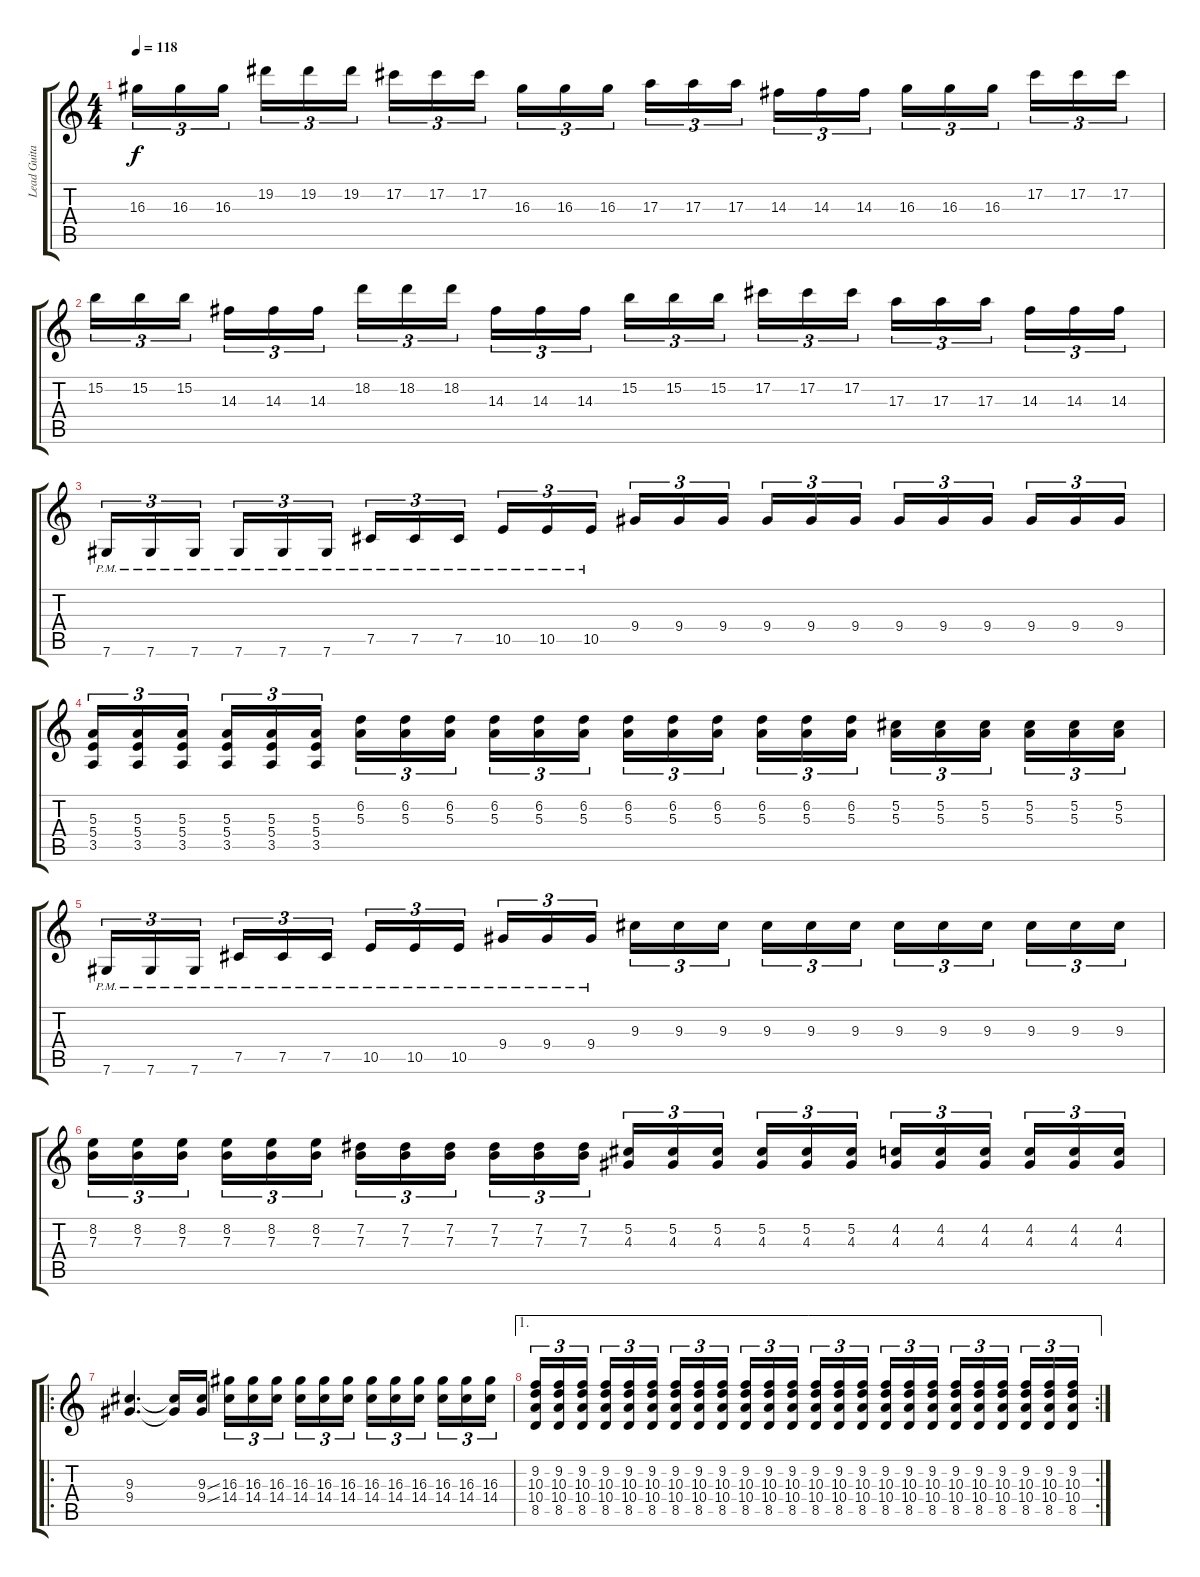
\track ("Lead Guitar" "Lead Guita") {instrument overdrivenguitar}
\staff {score tabs}
\tuning (Db4 Ab3 E3 B2 Gb2 Db2) {hide}
\ts (4 4)
\tempo 118
\clef g2
\ks c
16.3.16{tu (3 2) dy f} 16.3.16{tu (3 2)} 16.3.16{tu (3 2) beam splitsecondary} 19.2.16{tu (3 2)} 19.2.16{tu (3 2)} 19.2.16{tu (3 2)} 17.2.16{tu (3 2)} 17.2.16{tu (3 2)} 17.2.16{tu (3 2) beam splitsecondary} 16.3.16{tu (3 2)} 16.3.16{tu (3 2)} 16.3.16{tu (3 2)} 17.3.16{tu (3 2)} 17.3.16{tu (3 2)} 17.3.16{tu (3 2) beam splitsecondary} 14.3.16{tu (3 2)} 14.3.16{tu (3 2)} 14.3.16{tu (3 2)} 16.3.16{tu (3 2)} 16.3.16{tu (3 2)} 16.3.16{tu (3 2) beam splitsecondary} 17.2.16{tu (3 2)} 17.2.16{tu (3 2)} 17.2.16{tu (3 2)} |
15.2.16{tu (3 2)} 15.2.16{tu (3 2)} 15.2.16{tu (3 2) beam splitsecondary} 14.3.16{tu (3 2)} 14.3.16{tu (3 2)} 14.3.16{tu (3 2)} 18.2.16{tu (3 2)} 18.2.16{tu (3 2)} 18.2.16{tu (3 2) beam splitsecondary} 14.3.16{tu (3 2)} 14.3.16{tu (3 2)} 14.3.16{tu (3 2)} 15.2.16{tu (3 2)} 15.2.16{tu (3 2)} 15.2.16{tu (3 2) beam splitsecondary} 17.2.16{tu (3 2)} 17.2.16{tu (3 2)} 17.2.16{tu (3 2)} 17.3.16{tu (3 2)} 17.3.16{tu (3 2)} 17.3.16{tu (3 2) beam splitsecondary} 14.3.16{tu (3 2)} 14.3.16{tu (3 2)} 14.3.16{tu (3 2)} |
7.6{pm}.16{tu (3 2)} 7.6{pm}.16{tu (3 2)} 7.6{pm}.16{tu (3 2) beam splitsecondary} 7.6{pm}.16{tu (3 2)} 7.6{pm}.16{tu (3 2)} 7.6{pm}.16{tu (3 2)} 7.5{pm}.16{tu (3 2)} 7.5{pm}.16{tu (3 2)} 7.5{pm}.16{tu (3 2) beam splitsecondary} 10.5{pm}.16{tu (3 2)} 10.5{pm}.16{tu (3 2)} 10.5{pm}.16{tu (3 2)} 9.4.16{tu (3 2)} 9.4.16{tu (3 2)} 9.4.16{tu (3 2) beam splitsecondary} 9.4.16{tu (3 2)} 9.4.16{tu (3 2)} 9.4.16{tu (3 2)} 9.4.16{tu (3 2)} 9.4.16{tu (3 2)} 9.4.16{tu (3 2) beam splitsecondary} 9.4.16{tu (3 2)} 9.4.16{tu (3 2)} 9.4.16{tu (3 2)} |
(5.3 5.4 3.5).16{tu (3 2)} (5.3 5.4 3.5).16{tu (3 2)} (5.3 5.4 3.5).16{tu (3 2) beam splitsecondary} (5.3 5.4 3.5).16{tu (3 2)} (5.3 5.4 3.5).16{tu (3 2)} (5.3 5.4 3.5).16{tu (3 2)} (6.2 5.3).16{tu (3 2)} (6.2 5.3).16{tu (3 2)} (6.2 5.3).16{tu (3 2) beam splitsecondary} (6.2 5.3).16{tu (3 2)} (6.2 5.3).16{tu (3 2)} (6.2 5.3).16{tu (3 2)} (6.2 5.3).16{tu (3 2)} (6.2 5.3).16{tu (3 2)} (6.2 5.3).16{tu (3 2) beam splitsecondary} (6.2 5.3).16{tu (3 2)} (6.2 5.3).16{tu (3 2)} (6.2 5.3).16{tu (3 2)} (5.2 5.3).16{tu (3 2)} (5.2 5.3).16{tu (3 2)} (5.2 5.3).16{tu (3 2) beam splitsecondary} (5.2 5.3).16{tu (3 2)} (5.2 5.3).16{tu (3 2)} (5.2 5.3).16{tu (3 2)} |
7.6{pm}.16{tu (3 2)} 7.6{pm}.16{tu (3 2)} 7.6{pm}.16{tu (3 2) beam splitsecondary} 7.5{pm}.16{tu (3 2)} 7.5{pm}.16{tu (3 2)} 7.5{pm}.16{tu (3 2)} 10.5{pm}.16{tu (3 2)} 10.5{pm}.16{tu (3 2)} 10.5{pm}.16{tu (3 2) beam splitsecondary} 9.4{pm}.16{tu (3 2)} 9.4{pm}.16{tu (3 2)} 9.4{pm}.16{tu (3 2)} 9.3.16{tu (3 2)} 9.3.16{tu (3 2)} 9.3.16{tu (3 2) beam splitsecondary} 9.3.16{tu (3 2)} 9.3.16{tu (3 2)} 9.3.16{tu (3 2)} 9.3.16{tu (3 2)} 9.3.16{tu (3 2)} 9.3.16{tu (3 2) beam splitsecondary} 9.3.16{tu (3 2)} 9.3.16{tu (3 2)} 9.3.16{tu (3 2)} |
(8.2 7.3).16{tu (3 2)} (8.2 7.3).16{tu (3 2)} (8.2 7.3).16{tu (3 2) beam splitsecondary} (8.2 7.3).16{tu (3 2)} (8.2 7.3).16{tu (3 2)} (8.2 7.3).16{tu (3 2)} (7.2 7.3).16{tu (3 2)} (7.2 7.3).16{tu (3 2)} (7.2 7.3).16{tu (3 2) beam splitsecondary} (7.2 7.3).16{tu (3 2)} (7.2 7.3).16{tu (3 2)} (7.2 7.3).16{tu (3 2)} (5.2 4.3).16{tu (3 2)} (5.2 4.3).16{tu (3 2)} (5.2 4.3).16{tu (3 2) beam splitsecondary} (5.2 4.3).16{tu (3 2)} (5.2 4.3).16{tu (3 2)} (5.2 4.3).16{tu (3 2)} (4.2 4.3).16{tu (3 2)} (4.2 4.3).16{tu (3 2)} (4.2 4.3).16{tu (3 2) beam splitsecondary} (4.2 4.3).16{tu (3 2)} (4.2 4.3).16{tu (3 2)} (4.2 4.3).16{tu (3 2)} |
\ro
(9.3 9.4).4{d} (9.3{t} 9.4{t}).16 (9.3{ss} 9.4{ss}).16 (16.3 14.4).16{tu (3 2)} (16.3 14.4).16{tu (3 2)} (16.3 14.4).16{tu (3 2) beam splitsecondary} (16.3 14.4).16{tu (3 2)} (16.3 14.4).16{tu (3 2)} (16.3 14.4).16{tu (3 2)} (16.3 14.4).16{tu (3 2)} (16.3 14.4).16{tu (3 2)} (16.3 14.4).16{tu (3 2) beam splitsecondary} (16.3 14.4).16{tu (3 2)} (16.3 14.4).16{tu (3 2)} (16.3 14.4).16{tu (3 2)} |
\ae 1
\rc 2
(9.2 10.3 10.4 8.5).16{tu (3 2)} (9.2 10.3 10.4 8.5).16{tu (3 2)} (9.2 10.3 10.4 8.5).16{tu (3 2) beam splitsecondary} (9.2 10.3 10.4 8.5).16{tu (3 2)} (9.2 10.3 10.4 8.5).16{tu (3 2)} (9.2 10.3 10.4 8.5).16{tu (3 2)} (9.2 10.3 10.4 8.5).16{tu (3 2)} (9.2 10.3 10.4 8.5).16{tu (3 2)} (9.2 10.3 10.4 8.5).16{tu (3 2) beam splitsecondary} (9.2 10.3 10.4 8.5).16{tu (3 2)} (9.2 10.3 10.4 8.5).16{tu (3 2)} (9.2 10.3 10.4 8.5).16{tu (3 2)} (9.2 10.3 10.4 8.5).16{tu (3 2)} (9.2 10.3 10.4 8.5).16{tu (3 2)} (9.2 10.3 10.4 8.5).16{tu (3 2) beam splitsecondary} (9.2 10.3 10.4 8.5).16{tu (3 2)} (9.2 10.3 10.4 8.5).16{tu (3 2)} (9.2 10.3 10.4 8.5).16{tu (3 2)} (9.2 10.3 10.4 8.5).16{tu (3 2)} (9.2 10.3 10.4 8.5).16{tu (3 2)} (9.2 10.3 10.4 8.5).16{tu (3 2) beam splitsecondary} (9.2 10.3 10.4 8.5).16{tu (3 2)} (9.2 10.3 10.4 8.5).16{tu (3 2)} (9.2 10.3 10.4 8.5).16{tu (3 2)}
